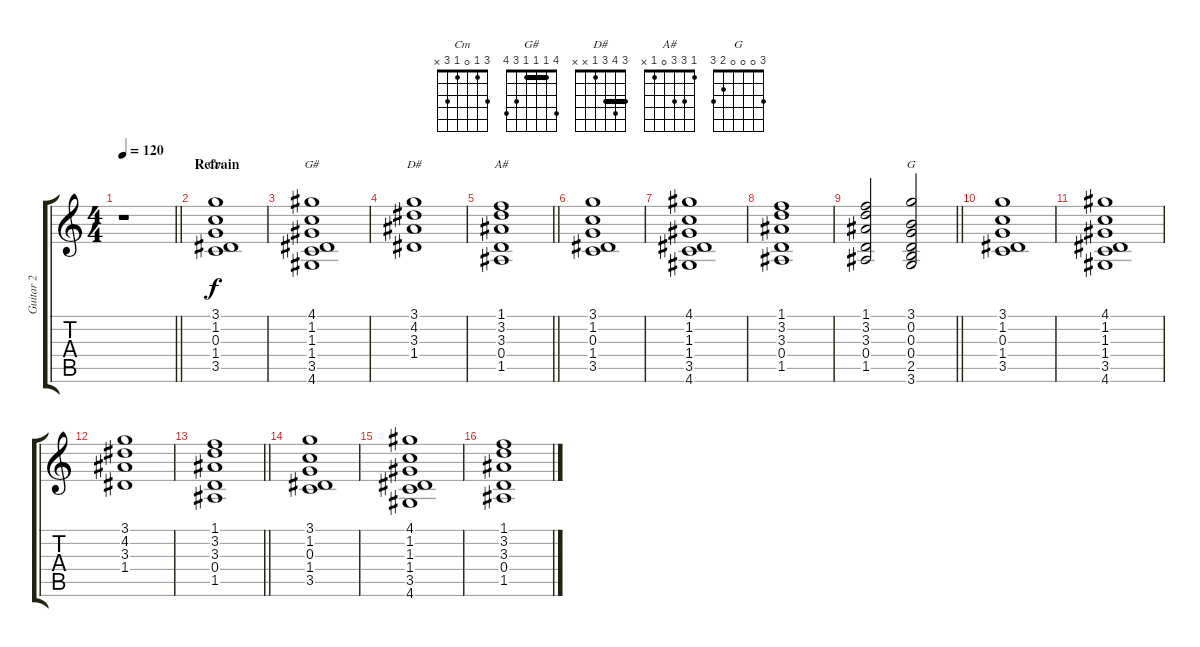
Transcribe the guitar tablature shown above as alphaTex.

\track ("Guitar 2" "Guitar 2") {instrument overdrivenguitar}
\staff {score tabs}
\tuning (E4 B3 G3 D3 A2 E2) {hide}
\chord ("Cm" 3 1 0 1 3 x)
\chord ("G#" 4 1 1 1 3 4) {barre 1}
\chord ("D#" 3 4 3 1 x x) {barre 3}
\chord ("A#" 1 3 3 0 1 x)
\chord ("G" 3 0 0 0 2 3)
\ts (4 4)
\tempo 120
\clef g2
\barLineRight lightlight
\ks c
r.1{dy f} |
\section ("" "Refrain")
(3.1 1.2 0.3 1.4 3.5).1{ch "Cm"} |
(4.1 1.2 1.3 1.4 3.5 4.6).1{ch "G#"} |
(3.1 4.2 3.3 1.4).1{ch "D#"} |
\barLineRight lightlight
(1.1 3.2 3.3 0.4 1.5).1{ch "A#"} |
(3.1 1.2 0.3 1.4 3.5).1 |
(4.1 1.2 1.3 1.4 3.5 4.6).1 |
(1.1 3.2 3.3 0.4 1.5).1 |
\barLineRight lightlight
(1.1 3.2 3.3 0.4 1.5).2 (3.1 0.2 0.3 0.4 2.5 3.6).2{ch "G"} |
(3.1 1.2 0.3 1.4 3.5).1 |
(4.1 1.2 1.3 1.4 3.5 4.6).1 |
(3.1 4.2 3.3 1.4).1 |
\barLineRight lightlight
(1.1 3.2 3.3 0.4 1.5).1 |
(3.1 1.2 0.3 1.4 3.5).1 |
(4.1 1.2 1.3 1.4 3.5 4.6).1 |
(1.1 3.2 3.3 0.4 1.5).1
